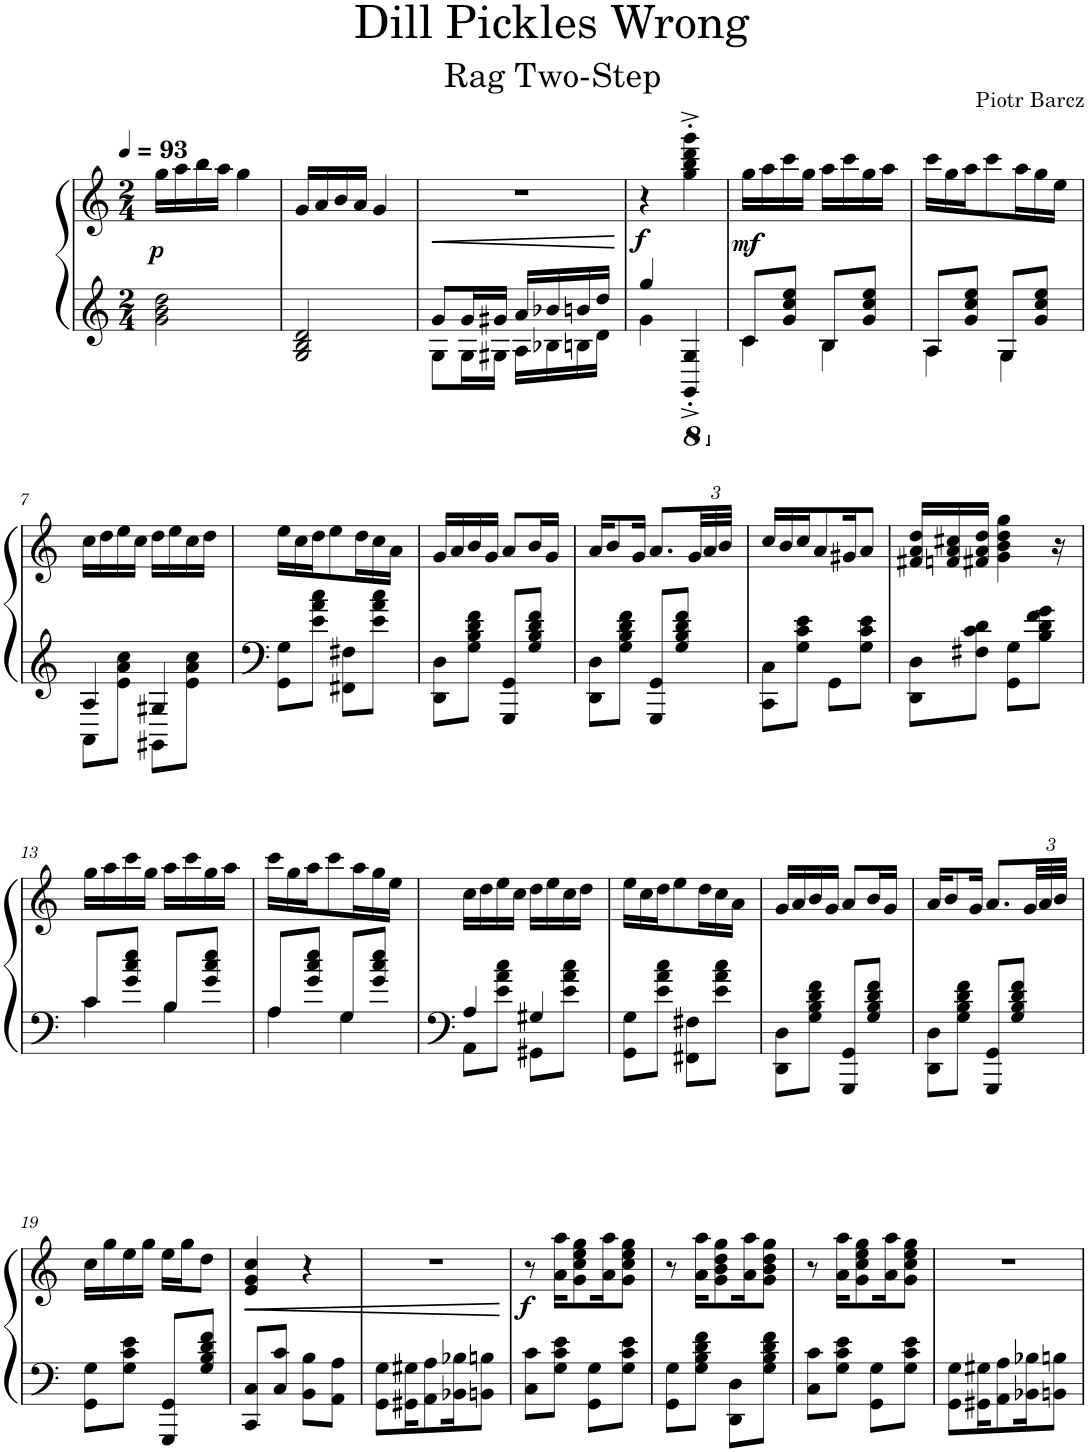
**kern	**kern	**dynam
*part1	*part1	*part1
*staff2	*staff1	*staff1/2
*I"Piano	*	*
*I'Pno.	*	*
*clefG2	*clefG2	*
*k[]	*k[]	*
*M2/4	*M2/4	*
*MM93	*MM93	*
=1	=1	=1
!	!	!LO:DY:b
2g\^^ 2b\^^ 2dd\^^	16gg^^\LL	p
.	16aa^^\	.
.	16bb^^\	.
.	16aa^^\JJ	.
.	4gg^^\	.
=2	=2	=2
2G/^^ 2B/^^ 2d/^^	16g^^/LL	.
.	16a^^/	.
.	16b^^/	.
.	16a^^/JJ	.
.	4g^^/	.
=3	=3	=3
*^	*	*
!	!	!	!LO:HP:b
8G^^\L	8g^^/L	2r	<
16G^^\L	16g^^/L	.	.
16G#X^^\JJ	16g#X^^/JJ	.	.
16A^^\LL	16a^^/LL	.	.
16B-X^^\	16b-X^^/	.	.
16Bn^^\	16bn^^/	.	.
16d^^\JJ	16dd^^/JJ	.	.
*v	*v	*	*
.	.	[
=4	=4	=4
*^	*	*
!	!	!	!LO:DY:b
4g^^\	4gg^^/	4r	f
*8ba	*	*	*
4GGG/'^ 4GG/'^	4ryy	4gg\'^ 4bb\'^ 4ddd\'^ 4ggg\'^	.
=5	=5	=5	=5
*X8ba	*	*	*
!	!	!	!LO:DY:b
8c^^/L	4c^^\	16gg^^\LL	mf
.	.	16aa^^\	.
8g/^^ 8cc/^^ 8ee/^^J	.	16ccc^^\	.
.	.	16gg^^\JJ	.
8B^^/L	4B^^\	16aa^^\LL	.
.	.	16ccc^^\	.
8g/^^ 8cc/^^ 8ee/^^J	.	16gg^^\	.
.	.	16aa^^\JJ	.
=6	=6	=6	=6
8A^^/L	4A^^\	16ccc^^\LL	.
.	.	16gg^^\	.
8g/^^ 8cc/^^ 8ee/^^J	.	16aa^^\J	.
.	.	8ccc^^\	.
8G^^/L	4G^^\	.	.
.	.	16aa^^\L	.
8g/^^ 8cc/^^ 8ee/^^J	.	16gg^^\	.
.	.	16ee^^\JJ	.
!!LO:LB:g=z
=7	=7	=7	=7
8AA^^\L	4A^^/	16cc^^\LL	.
.	.	16dd^^\	.
8e\^^ 8a\^^ 8cc\^^J	.	16ee^^\	.
.	.	16cc^^\JJ	.
8GG#X^^\L	4G#X^^/	16dd^^\LL	.
.	.	16ee^^\	.
8e\^^ 8a\^^ 8cc\^^J	.	16cc^^\	.
.	.	16dd^^\JJ	.
*v	*v	*	*
=8	=8	=8
8GG\^^ 8G\^^L	16ee^^\LL	.
.	16cc^^\	.
8e\^^ 8a\^^ 8cc\^^J	16dd^^\J	.
.	8ee^^\	.
8FF#X\^^ 8F#X\^^L	.	.
.	16dd^^\L	.
8e\^^ 8a\^^ 8cc\^^J	16cc^^\	.
.	16a^^\JJ	.
=9	=9	=9
8DD\^^ 8D\^^L	16g^^/LL	.
.	16a^^/	.
8G\^^ 8B\^^ 8d\^^ 8f\^^J	16b^^/	.
.	16g^^/JJ	.
8GGG/^^ 8GG/^^L	8a^^/L	.
8G/^^ 8B/^^ 8d/^^ 8f/^^J	16b^^/L	.
.	16g^^/JJ	.
=10	=10	=10
8DD\^^ 8D\^^L	16a^^/KL	.
.	8b^^/	.
8G\^^ 8B\^^ 8d\^^ 8f\^^J	.	.
.	16g^^/Jk	.
8GGG/^^ 8GG/^^L	8.a^^/L	.
8G/^^ 8B/^^ 8d/^^ 8f/^^J	.	.
*	*Xbrackettup	*
.	48g^^/LL	.
.	48a^^/	.
.	48b^^/JJJ	.
=11	=11	=11
8CC\^^ 8C\^^L	16cc^^/LL	.
.	16b^^/	.
8G\^^ 8c\^^ 8e\^^J	16cc^^/J	.
.	8a^^/	.
8GG^^\L	.	.
.	16g#X^^/K	.
8G\^^ 8c\^^ 8e\^^J	8a^^/J	.
=12	=12	=12
8DD\^^ 8D\^^L	16f#X/^^ 16a/^^ 16dd/^^LL	.
.	16fn/^^ 16a/^^ 16cc#X/^^	.
8F#X\^^ 8c\^^ 8d\^^J	16f#X/^^ 16a/^^ 16dd/^^JJ	.
.	4g\^^ 4b\^^ 4dd\^^ 4gg\^^	.
8GG\^^ 8G\^^L	.	.
8B\^^ 8d\^^ 8f\^^ 8g\^^J	.	.
.	16r	.
!!LO:LB:g=z
=13	=13	=13
*^	*	*
8c^^/L	4c^^\	16gg^^\LL	.
.	.	16aa^^\	.
8g/^^ 8cc/^^ 8ee/^^J	.	16ccc^^\	.
.	.	16gg^^\JJ	.
8B^^/L	4B^^\	16aa^^\LL	.
.	.	16ccc^^\	.
8g/^^ 8cc/^^ 8ee/^^J	.	16gg^^\	.
.	.	16aa^^\JJ	.
=14	=14	=14	=14
8A^^/L	4A^^\	16ccc^^\LL	.
.	.	16gg^^\	.
8g/^^ 8cc/^^ 8ee/^^J	.	16aa^^\J	.
.	.	8ccc^^\	.
8G^^/L	4G^^\	.	.
.	.	16aa^^\L	.
8g/^^ 8cc/^^ 8ee/^^J	.	16gg^^\	.
.	.	16ee^^\JJ	.
=15	=15	=15	=15
8AA^^\L	4A^^/	16cc^^\LL	.
.	.	16dd^^\	.
8e\^^ 8a\^^ 8cc\^^J	.	16ee^^\	.
.	.	16cc^^\JJ	.
8GG#X^^\L	4G#X^^/	16dd^^\LL	.
.	.	16ee^^\	.
8e\^^ 8a\^^ 8cc\^^J	.	16cc^^\	.
.	.	16dd^^\JJ	.
*v	*v	*	*
=16	=16	=16
8GG\^^ 8G\^^L	16ee^^\LL	.
.	16cc^^\	.
8e\^^ 8a\^^ 8cc\^^J	16dd^^\J	.
.	8ee^^\	.
8FF#X\^^ 8F#X\^^L	.	.
.	16dd^^\L	.
8e\^^ 8a\^^ 8cc\^^J	16cc^^\	.
.	16a^^\JJ	.
=17	=17	=17
8DD\^^ 8D\^^L	16g^^/LL	.
.	16a^^/	.
8G\^^ 8B\^^ 8d\^^ 8f\^^J	16b^^/	.
.	16g^^/JJ	.
8GGG/^^ 8GG/^^L	8a^^/L	.
8G/^^ 8B/^^ 8d/^^ 8f/^^J	16b^^/L	.
.	16g^^/JJ	.
=18	=18	=18
8DD\^^ 8D\^^L	16a^^/KL	.
.	8b^^/	.
8G\^^ 8B\^^ 8d\^^ 8f\^^J	.	.
.	16g^^/Jk	.
8GGG/^^ 8GG/^^L	8.a^^/L	.
8G/^^ 8B/^^ 8d/^^ 8f/^^J	.	.
.	48g^^/LL	.
.	48a^^/	.
.	48b^^/JJJ	.
!!LO:LB:g=z
=19	=19	=19
8GG\^^ 8G\^^L	16cc^^\LL	.
.	16gg^^\	.
8G\^^ 8c\^^ 8e\^^J	16ee^^\	.
.	16gg^^\JJ	.
8GGG/^^ 8GG/^^L	16ee^^\LL	.
.	16gg^^\J	.
8G/^^ 8B/^^ 8d/^^ 8f/^^J	8dd^^\J	.
=20	=20	=20
!	!	!LO:HP:b
8CC/^^ 8C/^^L	4e/^^ 4g/^^ 4cc/^^	<
8C/^^ 8c/^^J	.	.
8BB\^^ 8B\^^L	4r	.
8AA\^^ 8A\^^J	.	.
=21	=21	=21
8GG\^^ 8G\^^L	2r	.
16GG#X\^^ 16G#X\^^K	.	.
8AA\^^ 8A\^^	.	.
16BB-X\^^ 16B-X\^^K	.	.
8BBn\^^ 8Bn\^^J	.	.
.	.	[
=22	=22	=22
!	!	!LO:DY:b
8C\^^ 8c\^^L	8r	f
8G\^^ 8c\^^ 8e\^^J	16a\^^ 16aa\^^KL	.
.	8g\^^ 8cc\^^ 8ee\^^ 8gg\^^	.
8GG\^^ 8G\^^L	.	.
.	16a\^^ 16aa\^^K	.
8G\^^ 8c\^^ 8e\^^J	8g\^^ 8cc\^^ 8ee\^^ 8gg\^^J	.
=23	=23	=23
8GG\^^ 8G\^^L	8r	.
8G\^^ 8B\^^ 8d\^^ 8f\^^J	16a\^^ 16aa\^^KL	.
.	8g\^^ 8b\^^ 8dd\^^ 8gg\^^	.
8DD\^^ 8D\^^L	.	.
.	16a\^^ 16aa\^^K	.
8G\^^ 8B\^^ 8d\^^ 8f\^^J	8g\^^ 8b\^^ 8dd\^^ 8gg\^^J	.
=24	=24	=24
8C\^^ 8c\^^L	8r	.
8G\^^ 8c\^^ 8e\^^J	16a\^^ 16aa\^^KL	.
.	8g\^^ 8cc\^^ 8ee\^^ 8gg\^^	.
8GG\^^ 8G\^^L	.	.
.	16a\^^ 16aa\^^K	.
8G\^^ 8c\^^ 8e\^^J	8g\^^ 8cc\^^ 8ee\^^ 8gg\^^J	.
=25	=25	=25
8GG\^^ 8G\^^L	2r	.
16GG#X\^^ 16G#X\^^K	.	.
8AA\^^ 8A\^^	.	.
16BB-X\^^ 16B-X\^^K	.	.
8BBn\^^ 8Bn\^^J	.	.
=	=	=
*-	*-	*-
